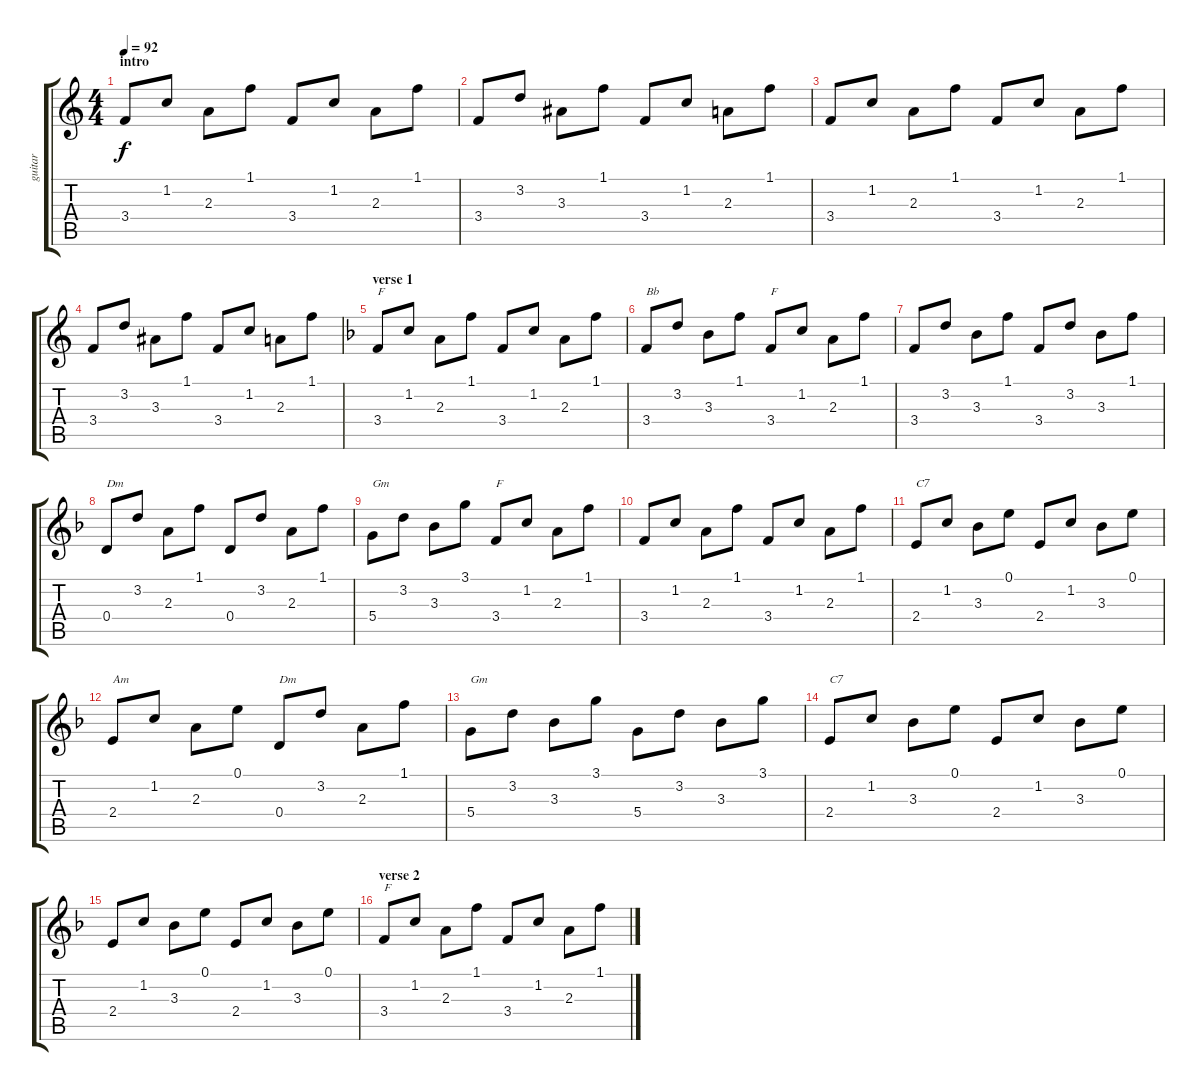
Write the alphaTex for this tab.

\track ("guitar" "guitar") {instrument acousticguitarsteel}
\staff {score tabs}
\tuning (E4 B3 G3 D3 A2 E2) {hide}
\ts (4 4)
\section ("" "intro")
\tempo 92
\clef g2
\ks c
3.4.8{dy f instrument acousticguitarsteel} 1.2.8 2.3.8 1.1.8 3.4.8 1.2.8 2.3.8 1.1.8 |
3.4.8 3.2.8 3.3.8 1.1.8 3.4.8 1.2.8 2.3.8 1.1.8 |
3.4.8 1.2.8 2.3.8 1.1.8 3.4.8 1.2.8 2.3.8 1.1.8 |
3.4.8 3.2.8 3.3.8 1.1.8 3.4.8 1.2.8 2.3.8 1.1.8 |
\section ("" "verse 1")
\ks f
3.4.8{txt "F"} 1.2.8 2.3.8 1.1.8 3.4.8 1.2.8 2.3.8 1.1.8 |
3.4.8{txt "Bb"} 3.2.8 3.3.8 1.1.8 3.4.8{txt "F"} 1.2.8 2.3.8 1.1.8 |
3.4.8 3.2.8 3.3.8 1.1.8 3.4.8 3.2.8 3.3.8 1.1.8 |
0.4.8{txt "Dm"} 3.2.8 2.3.8 1.1.8 0.4.8 3.2.8 2.3.8 1.1.8 |
5.4.8{txt "Gm"} 3.2.8 3.3.8 3.1.8 3.4.8{txt "F"} 1.2.8 2.3.8 1.1.8 |
3.4.8 1.2.8 2.3.8 1.1.8 3.4.8 1.2.8 2.3.8 1.1.8 |
2.4.8{txt "C7"} 1.2.8 3.3.8 0.1.8 2.4.8 1.2.8 3.3.8 0.1.8 |
2.4.8{txt "Am"} 1.2.8 2.3.8 0.1.8 0.4.8{txt "Dm"} 3.2.8 2.3.8 1.1.8 |
5.4.8{txt "Gm"} 3.2.8 3.3.8 3.1.8 5.4.8 3.2.8 3.3.8 3.1.8 |
2.4.8{txt "C7"} 1.2.8 3.3.8 0.1.8 2.4.8 1.2.8 3.3.8 0.1.8 |
2.4.8 1.2.8 3.3.8 0.1.8 2.4.8 1.2.8 3.3.8 0.1.8 |
\section ("" "verse 2")
3.4.8{txt "F"} 1.2.8 2.3.8 1.1.8 3.4.8 1.2.8 2.3.8 1.1.8
